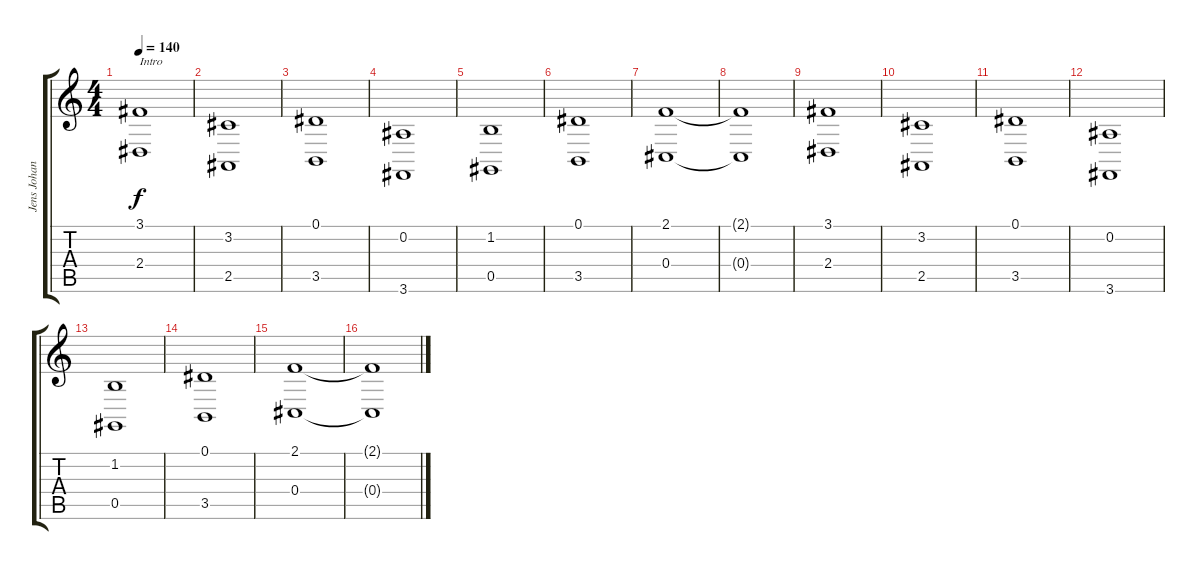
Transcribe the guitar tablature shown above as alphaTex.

\track ("Jens Johansson (Keyboards)" "Jens Johan") {instrument stringensemble1}
\staff {score tabs}
\tuning (Eb4 Bb3 Gb3 Db3 Ab2 Eb2) {hide}
\ts (4 4)
\tempo 140
\clef g2
\ks c
(3.1 2.4).1{txt "Intro" dy f instrument violin} |
(3.2 2.5).1 |
(0.1 3.5).1 |
(0.2 3.6).1 |
(1.2 0.5).1 |
(0.1 3.5).1 |
(2.1 0.4).1 |
(2.1{t} 0.4{t}).1 |
(3.1 2.4).1{instrument stringensemble1} |
(3.2 2.5).1 |
(0.1 3.5).1 |
(0.2 3.6).1 |
(1.2 0.5).1 |
(0.1 3.5).1 |
(2.1 0.4).1 |
(2.1{t} 0.4{t}).1
